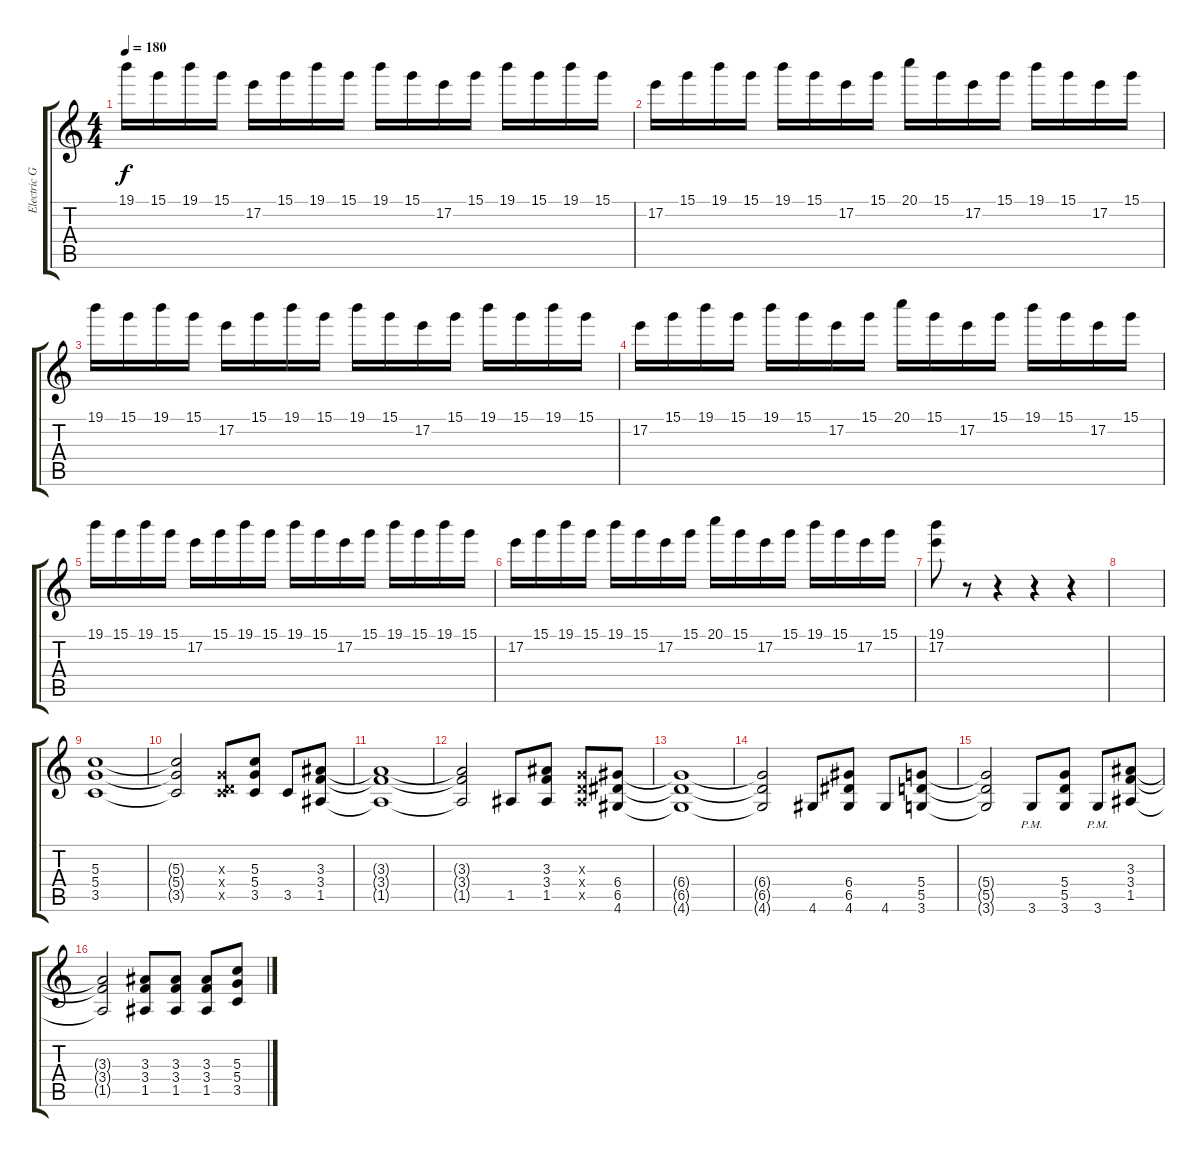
\track ("Electric Guitar (Pitrelli)" "Electric G") {instrument distortionguitar}
\staff {score tabs}
\tuning (E4 B3 G3 D3 A2 E2) {hide}
\ts (4 4)
\tempo 180
\clef g2
\ks c
19.1.16{dy f} 15.1.16 19.1.16 15.1.16 17.2.16 15.1.16 19.1.16 15.1.16 19.1.16 15.1.16 17.2.16 15.1.16 19.1.16 15.1.16 19.1.16 15.1.16 |
17.2.16 15.1.16 19.1.16 15.1.16 19.1.16 15.1.16 17.2.16 15.1.16 20.1.16 15.1.16 17.2.16 15.1.16 19.1.16 15.1.16 17.2.16 15.1.16 |
19.1.16 15.1.16 19.1.16 15.1.16 17.2.16 15.1.16 19.1.16 15.1.16 19.1.16 15.1.16 17.2.16 15.1.16 19.1.16 15.1.16 19.1.16 15.1.16 |
17.2.16 15.1.16 19.1.16 15.1.16 19.1.16 15.1.16 17.2.16 15.1.16 20.1.16 15.1.16 17.2.16 15.1.16 19.1.16 15.1.16 17.2.16 15.1.16 |
19.1.16 15.1.16 19.1.16 15.1.16 17.2.16 15.1.16 19.1.16 15.1.16 19.1.16 15.1.16 17.2.16 15.1.16 19.1.16 15.1.16 19.1.16 15.1.16 |
17.2.16 15.1.16 19.1.16 15.1.16 19.1.16 15.1.16 17.2.16 15.1.16 20.1.16 15.1.16 17.2.16 15.1.16 19.1.16 15.1.16 17.2.16 15.1.16 |
(19.1 17.2).8 r.8 r.4 r.4 r.4 |
|
(5.3 5.4 3.5).1 |
(5.3{t} 5.4{t} 3.5{t}).2 (0.3{x} 0.4{x} 3.5{x}).8 (5.3 5.4 3.5).8 3.5.8 (3.3 3.4 1.5).8 |
(3.3{t} 3.4{t} 1.5{t}).1 |
(3.3{t} 3.4{t} 1.5{t}).2 1.5.8 (3.3 3.4 1.5).8 (0.3{x} 0.4{x} 1.5{x}).8 (6.4 6.5 4.6).8 |
(6.4{t} 6.5{t} 4.6{t}).1 |
(6.4{t} 6.5{t} 4.6{t}).2 4.6.8 (6.4 6.5 4.6).8 4.6.8 (5.4 5.5 3.6).8 |
(5.4{t} 5.5{t} 3.6{t}).2 3.6{pm}.8 (5.4 5.5 3.6).8 3.6{pm}.8 (3.3 3.4 1.5).8 |
(3.3{t} 3.4{t} 1.5{t}).2 (3.3 3.4 1.5).8 (3.3 3.4 1.5).8 (3.3 3.4 1.5).8 (5.3 5.4 3.5).8
